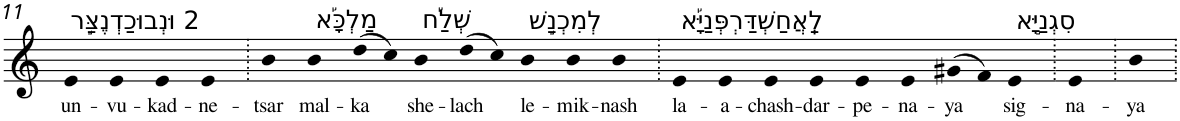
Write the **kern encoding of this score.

**kern	**text
*part1	*part1
*staff1	*staff1
*I"Piano	*
*I'Pno	*
!!LO:PB:g=z
*clefG2	*
*k[]	*
=11	=11
!LO:TX:a:t=2 וּנְבוּכַדְנֶצַּ֣ר	!
!	!LO:LY:b
4e	un-
!	!LO:LY:b
4e	-vu-
!	!LO:LY:b
4e	-kad-
!	!LO:LY:b
4e	-ne-
=12.	=12.
!	!LO:LY:b
4b	-tsar
!LO:TX:a:t=מַלְכָּ֡א	!
!	!LO:LY:b
4b	mal-
!	!LO:LY:b
(>8dd	-ka
8cc)	.
!LO:TX:a:t=שְׁלַ֡ח	!
!	!LO:LY:b
4b	she-
!	!LO:LY:b
(>8dd	-lach
8cc)	.
!LO:TX:a:t=לְמִכְנַ֣שׁ	!
!	!LO:LY:b
4b	le-
!	!LO:LY:b
4b	-mik-
!	!LO:LY:b
4b	-nash
=13.	=13.
!LO:TX:a:t=לַֽאֲחַשְׁדַּרְפְּנַיָּ֡א	!
!	!LO:LY:b
4e	la-
!	!LO:LY:b
4e	-a-
!	!LO:LY:b
4e	-chash-
!	!LO:LY:b
4e	-dar-
!	!LO:LY:b
4e	-pe-
!	!LO:LY:b
4e	-na-
!	!LO:LY:b
(>8g#X	-ya
8f)	.
!LO:TX:a:t=סִגְנַיָּ֣א	!
!	!LO:LY:b
4e	sig-
=14.	=14.
!	!LO:LY:b
4e	-na-
=15.	=15.
!	!LO:LY:b
4b	-ya
=.	=.
*-	*-
